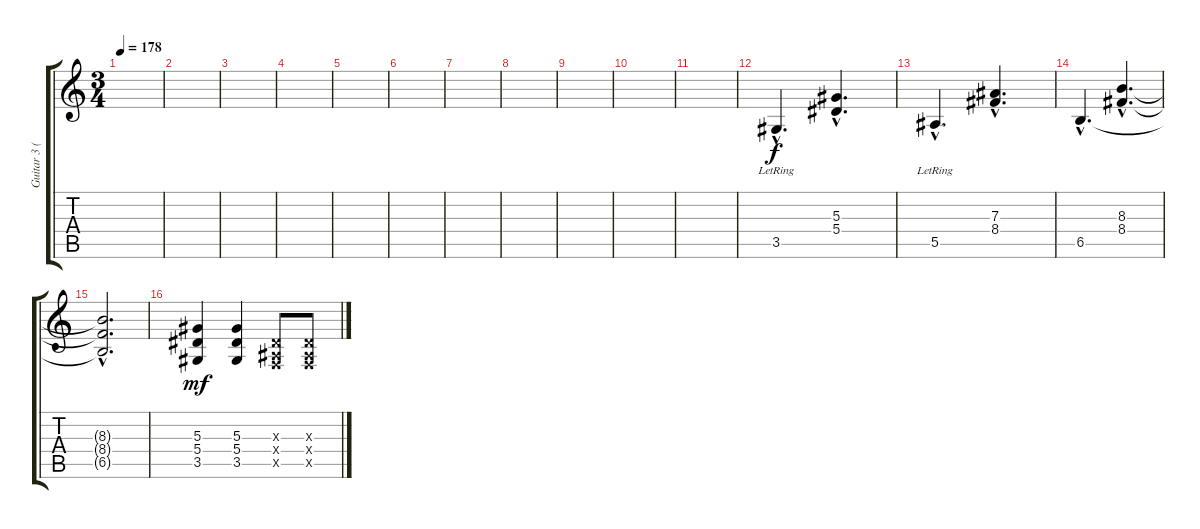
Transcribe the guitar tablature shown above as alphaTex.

\track ("Guitar 3 (Rhytm)" "Guitar 3 (") {instrument distortionguitar}
\staff {score tabs}
\tuning (C4 G3 Eb3 Bb2 F2 C2) {hide}
\ts (3 4)
\tempo 178
\clef g2
\ks c
|
|
|
|
|
|
|
|
|
|
|
3.5{hac lr}.4{d balance 14} (5.3{hac} 5.4{hac}).4{d} |
5.5{hac lr}.4{d} (7.3{hac} 8.4{hac}).4{d} |
6.5{hac}.4{d} (8.3{hac} 8.4{hac}).4{d} |
(8.3{hac t} 8.4{hac t} 6.5{hac t}).2{d dy f} |
(5.3 5.4 3.5).4{dy mf} (5.3 5.4 3.5).4 (0.3{x} 0.4{x} 0.5{x}).8 (0.3{x} 0.4{x} 0.5{x}).8
